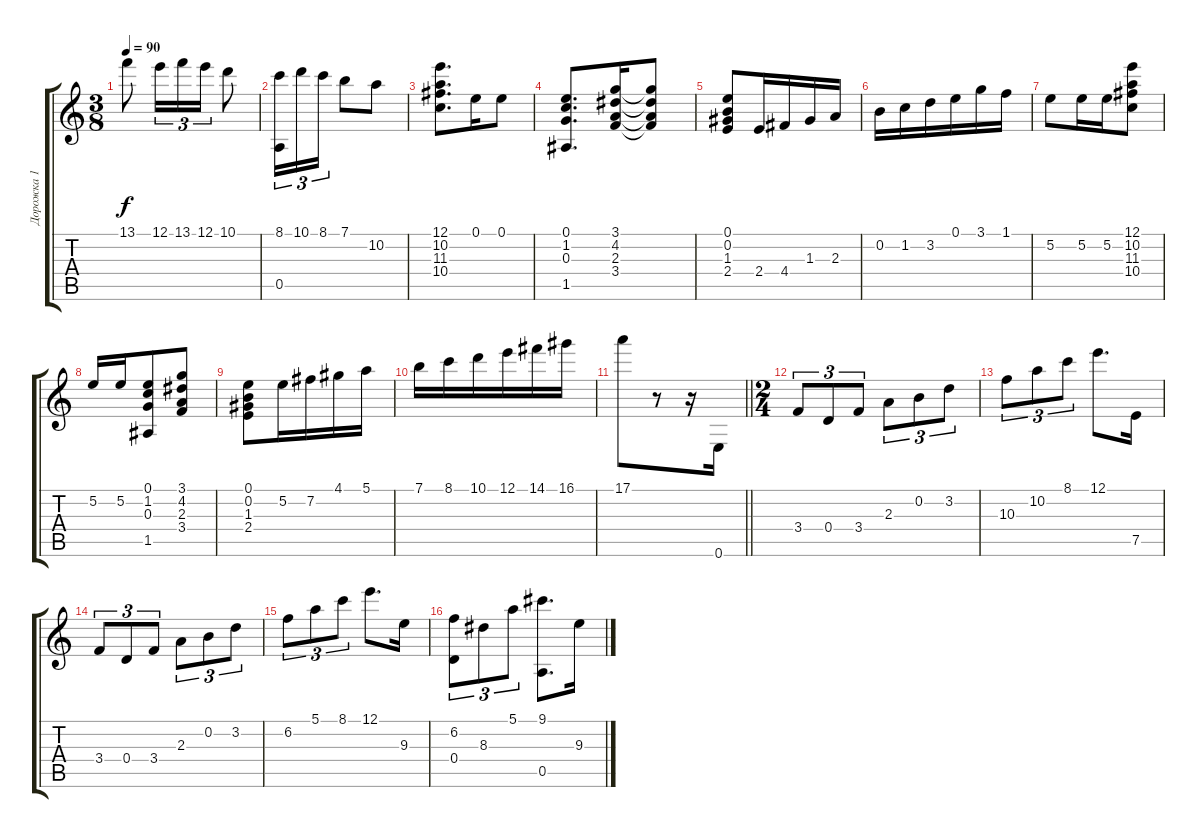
\track ("Дорожка 1" "Дорожка 1") {instrument acousticguitarsteel}
\staff {score tabs}
\tuning (E4 B3 G3 D3 A2 E2) {hide}
\ts (3 8)
\tempo 90
\clef g2
\ks c
13.1.8{dy f} 12.1.16{tu (3 2)} 13.1.16{tu (3 2)} 12.1.16{tu (3 2)} 10.1.8 |
(8.1 0.5).16{tu (3 2)} 10.1.16{tu (3 2)} 8.1.16{tu (3 2)} 7.1.8 10.2.8 |
(12.1 10.2 11.3 10.4).8{d} 0.1.16 0.1.8 |
(0.1 1.2 0.3 1.5).8{d} (3.1 4.2 2.3 3.4).16 (3.1{t} 4.2{t} 2.3{t} 3.4{t}).8 |
(0.1 0.2 1.3 2.4).8 2.4.16 4.4.16 1.3.16 2.3.16 |
0.2.16 1.2.16 3.2.16 0.1.16 3.1.16 1.1.16 |
5.2.8 5.2.16 5.2.16 (12.1 10.2 11.3 10.4).8 |
5.2.16 5.2.16 (0.1 1.2 0.3 1.5).8 (3.1 4.2 2.3 3.4).8 |
(0.1 0.2 1.3 2.4).8 5.2.16 7.2.16 4.1.16 5.1.16 |
7.1.16 8.1.16 10.1.16 12.1.16 14.1.16 16.1.16 |
\barLineRight lightlight
17.1.8 r.8 r.16 0.6.16 |
\ts (2 4)
3.4.8{tu (3 2)} 0.4.8{tu (3 2)} 3.4.8{tu (3 2)} 2.3.8{tu (3 2)} 0.2.8{tu (3 2)} 3.2.8{tu (3 2)} |
10.3.8{tu (3 2)} 10.2.8{tu (3 2)} 8.1.8{tu (3 2)} 12.1.8{d} 7.5.16 |
3.4.8{tu (3 2)} 0.4.8{tu (3 2)} 3.4.8{tu (3 2)} 2.3.8{tu (3 2)} 0.2.8{tu (3 2)} 3.2.8{tu (3 2)} |
6.2.8{tu (3 2)} 5.1.8{tu (3 2)} 8.1.8{tu (3 2)} 12.1.8{d} 9.3.16 |
(6.2 0.4).8{tu (3 2)} 8.3.8{tu (3 2)} 5.1.8{tu (3 2)} (9.1 0.5).8{d} 9.3.16
